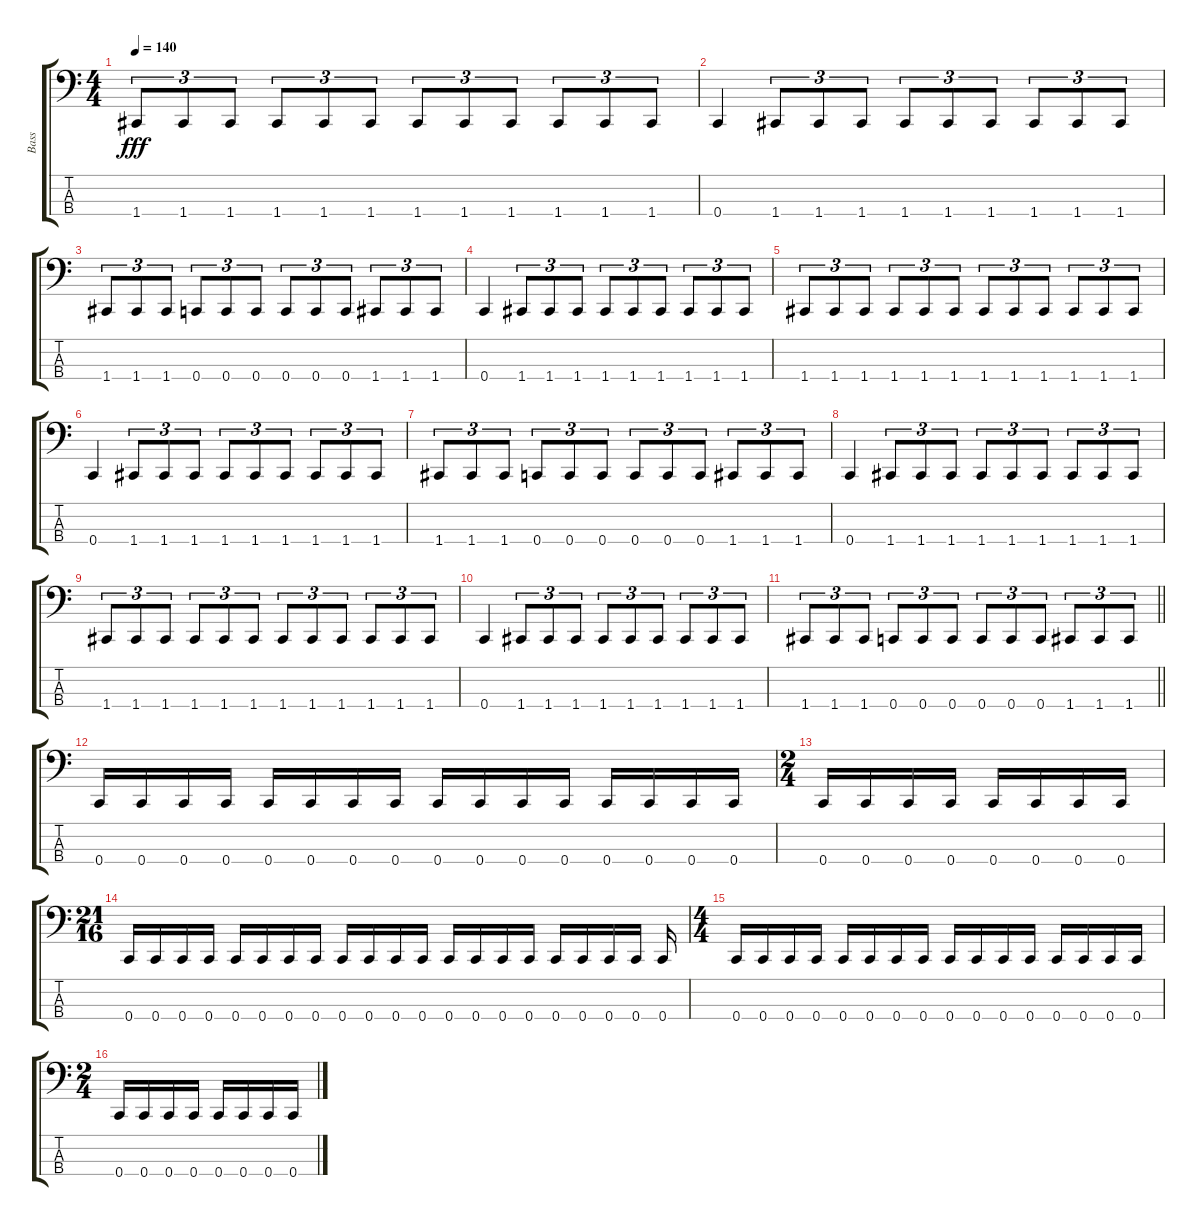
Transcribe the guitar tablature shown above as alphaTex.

\track ("Bass" "Bass") {instrument electricbassfinger}
\staff {score tabs}
\tuning (Eb2 Bb1 F1 C1) {hide}
\ts (4 4)
\tempo 140
\clef f4
\ks c
1.4.8{tu (3 2) dy fff} 1.4.8{tu (3 2)} 1.4.8{tu (3 2)} 1.4.8{tu (3 2)} 1.4.8{tu (3 2)} 1.4.8{tu (3 2)} 1.4.8{tu (3 2)} 1.4.8{tu (3 2)} 1.4.8{tu (3 2)} 1.4.8{tu (3 2)} 1.4.8{tu (3 2)} 1.4.8{tu (3 2)} |
0.4.4 1.4.8{tu (3 2)} 1.4.8{tu (3 2)} 1.4.8{tu (3 2)} 1.4.8{tu (3 2)} 1.4.8{tu (3 2)} 1.4.8{tu (3 2)} 1.4.8{tu (3 2)} 1.4.8{tu (3 2)} 1.4.8{tu (3 2)} |
1.4.8{tu (3 2)} 1.4.8{tu (3 2)} 1.4.8{tu (3 2)} 0.4.8{tu (3 2)} 0.4.8{tu (3 2)} 0.4.8{tu (3 2)} 0.4.8{tu (3 2)} 0.4.8{tu (3 2)} 0.4.8{tu (3 2)} 1.4.8{tu (3 2)} 1.4.8{tu (3 2)} 1.4.8{tu (3 2)} |
0.4.4 1.4.8{tu (3 2)} 1.4.8{tu (3 2)} 1.4.8{tu (3 2)} 1.4.8{tu (3 2)} 1.4.8{tu (3 2)} 1.4.8{tu (3 2)} 1.4.8{tu (3 2)} 1.4.8{tu (3 2)} 1.4.8{tu (3 2)} |
1.4.8{tu (3 2)} 1.4.8{tu (3 2)} 1.4.8{tu (3 2)} 1.4.8{tu (3 2)} 1.4.8{tu (3 2)} 1.4.8{tu (3 2)} 1.4.8{tu (3 2)} 1.4.8{tu (3 2)} 1.4.8{tu (3 2)} 1.4.8{tu (3 2)} 1.4.8{tu (3 2)} 1.4.8{tu (3 2)} |
0.4.4 1.4.8{tu (3 2)} 1.4.8{tu (3 2)} 1.4.8{tu (3 2)} 1.4.8{tu (3 2)} 1.4.8{tu (3 2)} 1.4.8{tu (3 2)} 1.4.8{tu (3 2)} 1.4.8{tu (3 2)} 1.4.8{tu (3 2)} |
1.4.8{tu (3 2)} 1.4.8{tu (3 2)} 1.4.8{tu (3 2)} 0.4.8{tu (3 2)} 0.4.8{tu (3 2)} 0.4.8{tu (3 2)} 0.4.8{tu (3 2)} 0.4.8{tu (3 2)} 0.4.8{tu (3 2)} 1.4.8{tu (3 2)} 1.4.8{tu (3 2)} 1.4.8{tu (3 2)} |
0.4.4 1.4.8{tu (3 2)} 1.4.8{tu (3 2)} 1.4.8{tu (3 2)} 1.4.8{tu (3 2)} 1.4.8{tu (3 2)} 1.4.8{tu (3 2)} 1.4.8{tu (3 2)} 1.4.8{tu (3 2)} 1.4.8{tu (3 2)} |
1.4.8{tu (3 2)} 1.4.8{tu (3 2)} 1.4.8{tu (3 2)} 1.4.8{tu (3 2)} 1.4.8{tu (3 2)} 1.4.8{tu (3 2)} 1.4.8{tu (3 2)} 1.4.8{tu (3 2)} 1.4.8{tu (3 2)} 1.4.8{tu (3 2)} 1.4.8{tu (3 2)} 1.4.8{tu (3 2)} |
0.4.4 1.4.8{tu (3 2)} 1.4.8{tu (3 2)} 1.4.8{tu (3 2)} 1.4.8{tu (3 2)} 1.4.8{tu (3 2)} 1.4.8{tu (3 2)} 1.4.8{tu (3 2)} 1.4.8{tu (3 2)} 1.4.8{tu (3 2)} |
\barLineRight lightlight
1.4.8{tu (3 2)} 1.4.8{tu (3 2)} 1.4.8{tu (3 2)} 0.4.8{tu (3 2)} 0.4.8{tu (3 2)} 0.4.8{tu (3 2)} 0.4.8{tu (3 2)} 0.4.8{tu (3 2)} 0.4.8{tu (3 2)} 1.4.8{tu (3 2)} 1.4.8{tu (3 2)} 1.4.8{tu (3 2)} |
0.4.16 0.4.16 0.4.16 0.4.16 0.4.16 0.4.16 0.4.16 0.4.16 0.4.16 0.4.16 0.4.16 0.4.16 0.4.16 0.4.16 0.4.16 0.4.16 |
\ts (2 4)
0.4.16 0.4.16 0.4.16 0.4.16 0.4.16 0.4.16 0.4.16 0.4.16 |
\ts (21 16)
0.4.16 0.4.16 0.4.16 0.4.16 0.4.16 0.4.16 0.4.16 0.4.16 0.4.16 0.4.16 0.4.16 0.4.16 0.4.16 0.4.16 0.4.16 0.4.16 0.4.16 0.4.16 0.4.16 0.4.16 0.4.16 |
\ts (4 4)
0.4.16 0.4.16 0.4.16 0.4.16 0.4.16 0.4.16 0.4.16 0.4.16 0.4.16 0.4.16 0.4.16 0.4.16 0.4.16 0.4.16 0.4.16 0.4.16 |
\ts (2 4)
0.4.16 0.4.16 0.4.16 0.4.16 0.4.16 0.4.16 0.4.16 0.4.16
